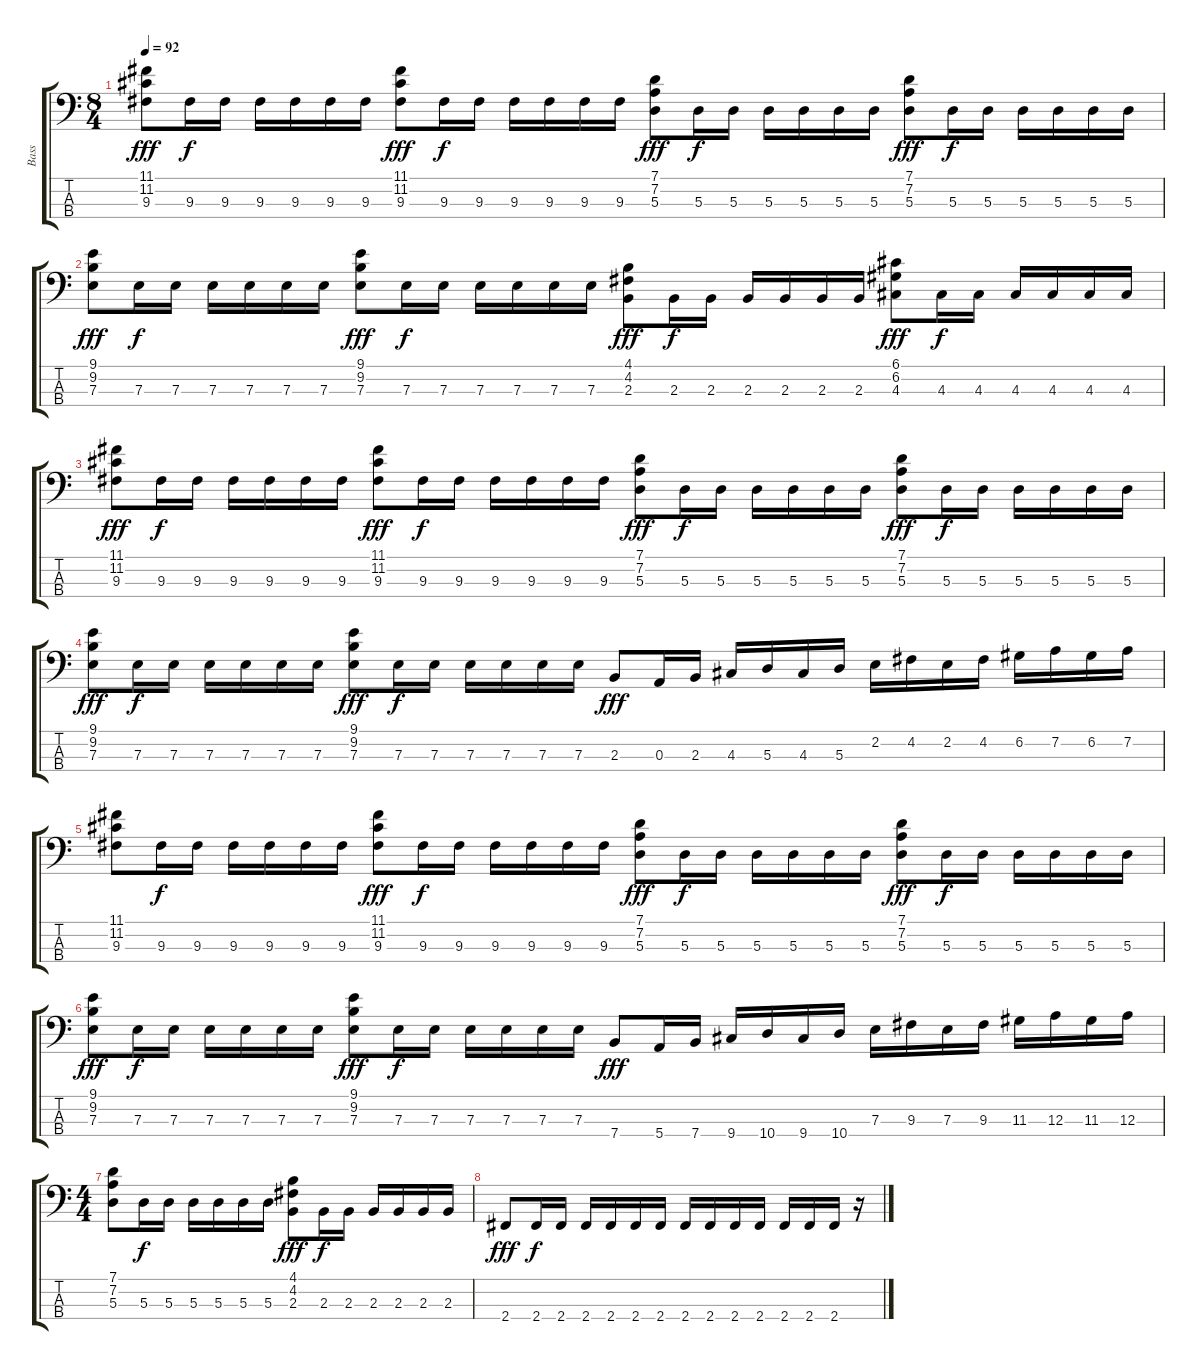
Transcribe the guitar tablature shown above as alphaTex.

\track ("Bass" "Bass") {instrument electricbassfinger}
\staff {score tabs}
\tuning (G2 D2 A1 E1) {hide}
\ts (8 4)
\tempo 92
\clef f4
\ks c
(11.1 11.2 9.3).8{dy fff} 9.3.16{dy f} 9.3.16 9.3.16 9.3.16 9.3.16 9.3.16 (11.1 11.2 9.3).8{dy fff} 9.3.16{dy f} 9.3.16 9.3.16 9.3.16 9.3.16 9.3.16 (7.1 7.2 5.3).8{dy fff} 5.3.16{dy f} 5.3.16 5.3.16 5.3.16 5.3.16 5.3.16 (7.1 7.2 5.3).8{dy fff} 5.3.16{dy f} 5.3.16 5.3.16 5.3.16 5.3.16 5.3.16 |
(9.1 9.2 7.3).8{dy fff} 7.3.16{dy f} 7.3.16 7.3.16 7.3.16 7.3.16 7.3.16 (9.1 9.2 7.3).8{dy fff} 7.3.16{dy f} 7.3.16 7.3.16 7.3.16 7.3.16 7.3.16 (4.1 4.2 2.3).8{dy fff} 2.3.16{dy f} 2.3.16 2.3.16 2.3.16 2.3.16 2.3.16 (6.1 6.2 4.3).8{dy fff} 4.3.16{dy f} 4.3.16 4.3.16 4.3.16 4.3.16 4.3.16 |
(11.1 11.2 9.3).8{dy fff} 9.3.16{dy f} 9.3.16 9.3.16 9.3.16 9.3.16 9.3.16 (11.1 11.2 9.3).8{dy fff} 9.3.16{dy f} 9.3.16 9.3.16 9.3.16 9.3.16 9.3.16 (7.1 7.2 5.3).8{dy fff} 5.3.16{dy f} 5.3.16 5.3.16 5.3.16 5.3.16 5.3.16 (7.1 7.2 5.3).8{dy fff} 5.3.16{dy f} 5.3.16 5.3.16 5.3.16 5.3.16 5.3.16 |
(9.1 9.2 7.3).8{dy fff} 7.3.16{dy f} 7.3.16 7.3.16 7.3.16 7.3.16 7.3.16 (9.1 9.2 7.3).8{dy fff} 7.3.16{dy f} 7.3.16 7.3.16 7.3.16 7.3.16 7.3.16 2.3.8{dy fff} 0.3.16 2.3.16 4.3.16 5.3.16 4.3.16 5.3.16 2.2.16 4.2.16 2.2.16 4.2.16 6.2.16 7.2.16 6.2.16 7.2.16 |
(11.1 11.2 9.3).8 9.3.16{dy f} 9.3.16 9.3.16 9.3.16 9.3.16 9.3.16 (11.1 11.2 9.3).8{dy fff} 9.3.16{dy f} 9.3.16 9.3.16 9.3.16 9.3.16 9.3.16 (7.1 7.2 5.3).8{dy fff} 5.3.16{dy f} 5.3.16 5.3.16 5.3.16 5.3.16 5.3.16 (7.1 7.2 5.3).8{dy fff} 5.3.16{dy f} 5.3.16 5.3.16 5.3.16 5.3.16 5.3.16 |
(9.1 9.2 7.3).8{dy fff} 7.3.16{dy f} 7.3.16 7.3.16 7.3.16 7.3.16 7.3.16 (9.1 9.2 7.3).8{dy fff} 7.3.16{dy f} 7.3.16 7.3.16 7.3.16 7.3.16 7.3.16 7.4.8{dy fff} 5.4.16 7.4.16 9.4.16 10.4.16 9.4.16 10.4.16 7.3.16 9.3.16 7.3.16 9.3.16 11.3.16 12.3.16 11.3.16 12.3.16 |
\ts (4 4)
(7.1 7.2 5.3).8 5.3.16{dy f} 5.3.16 5.3.16 5.3.16 5.3.16 5.3.16 (4.1 4.2 2.3).8{dy fff} 2.3.16{dy f} 2.3.16 2.3.16 2.3.16 2.3.16 2.3.16 |
2.4.8{dy fff} 2.4.16{dy f} 2.4.16 2.4.16 2.4.16 2.4.16 2.4.16 2.4.16 2.4.16 2.4.16 2.4.16 2.4.16 2.4.16 2.4.16 r.16
